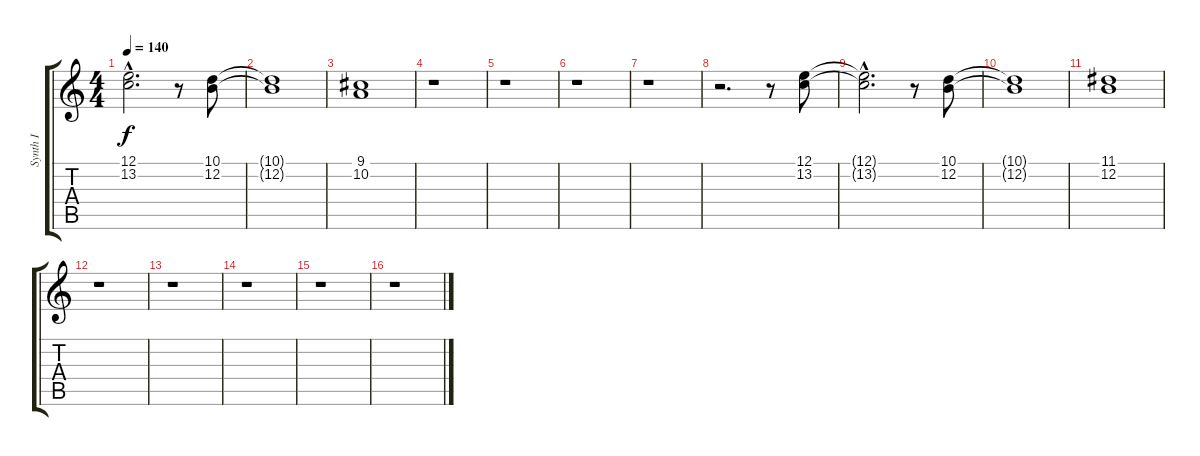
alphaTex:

\track ("Synth I" "Synth I") {instrument fx5brightness}
\staff {score tabs}
\tuning (E4 B3 G3 D3 A2 E2) {hide}
\ts (4 4)
\tempo 140
\clef g2
\ks c
(12.1{hac t} 13.2{hac t}).2{d dy f} r.8 (10.1 12.2).8 |
(10.1{t} 12.2{t}).1 |
(9.1 10.2).1 |
r.1 |
r.1 |
r.1 |
r.1 |
r.2{d} r.8 (12.1 13.2).8 |
(12.1{hac t} 13.2{hac t}).2{d} r.8 (10.1 12.2).8 |
(10.1{t} 12.2{t}).1 |
(11.1 12.2).1 |
r.1 |
r.1 |
r.1 |
r.1 |
r.1
